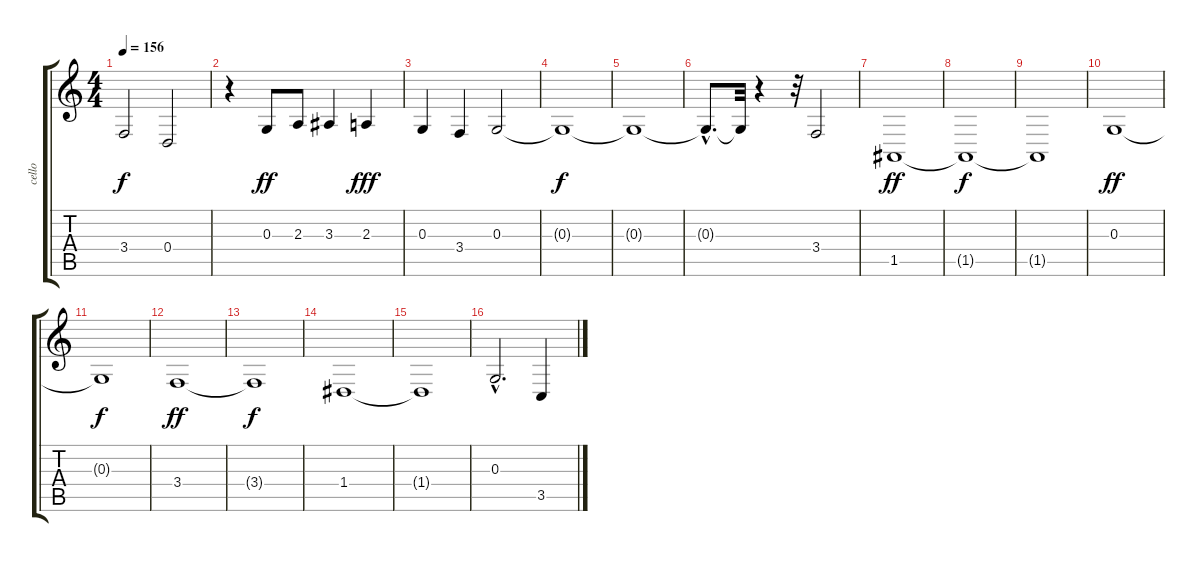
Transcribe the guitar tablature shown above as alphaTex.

\track ("cello" "cello") {instrument cello}
\staff {score tabs}
\tuning (E4 B3 G3 D3 A2 E2) {hide}
\ts (4 4)
\tempo 156
\clef g2
\ks c
3.4{t}.2{dy f} 0.4.2 |
r.4 0.3.8{dy ff} 2.3.8 3.3.4 2.3.4{dy fff} |
0.3.4 3.4.4 0.3.2 |
0.3{t}.1{dy f} |
0.3{t}.1 |
0.3{hac t}.8{d} 0.3{t}.32 r.4 r.32 3.4.2 |
1.5.1{dy ff} |
1.5{t}.1{dy f} |
1.5{t}.1 |
0.3.1{dy ff} |
0.3{t}.1{dy f} |
3.4.1{dy ff} |
3.4{t}.1{dy f} |
1.4.1 |
1.4{t}.1 |
0.3{hac}.2{d} 3.5.4
